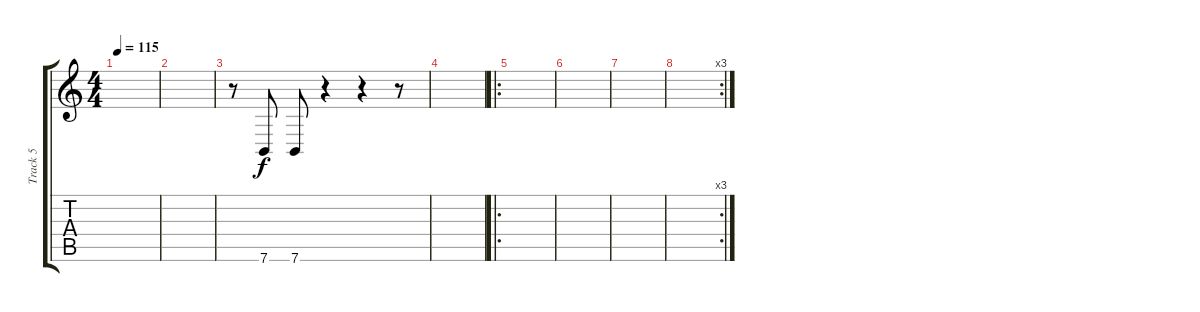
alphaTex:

\track ("Track 5" "Track 5") {instrument gunshot}
\staff {score tabs}
\tuning (E4 B3 G3 D3 A2 E2) {hide}
\ts (4 4)
\tempo 115
\clef g2
\ks c
|
|
r.8 7.6.8 7.6.8 r.4 r.4 r.8 |
|
\ro
|
|
|
\rc 3
